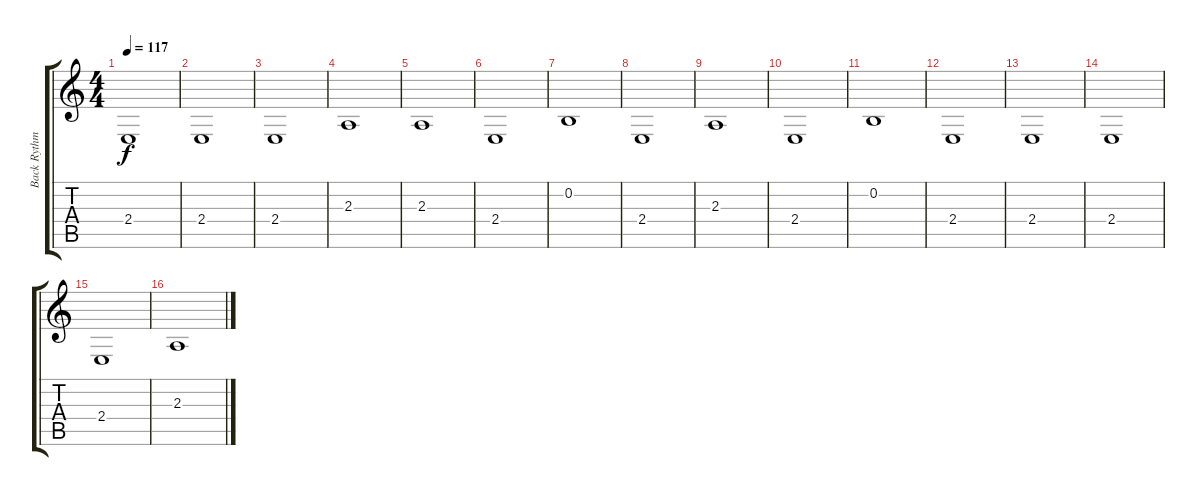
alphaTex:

\track ("Back Rythm" "Back Rythm") {instrument rockorgan}
\staff {score tabs}
\tuning (E4 B3 G3 D3 A2 E2) {hide}
\ts (4 4)
\tempo 117
\clef g2
\ks c
2.4.1{dy f} |
2.4.1 |
2.4.1 |
2.3.1 |
2.3.1 |
2.4.1 |
0.2.1 |
2.4.1 |
2.3.1 |
2.4.1 |
0.2.1 |
2.4.1 |
2.4.1 |
2.4.1 |
2.4.1 |
2.3.1
